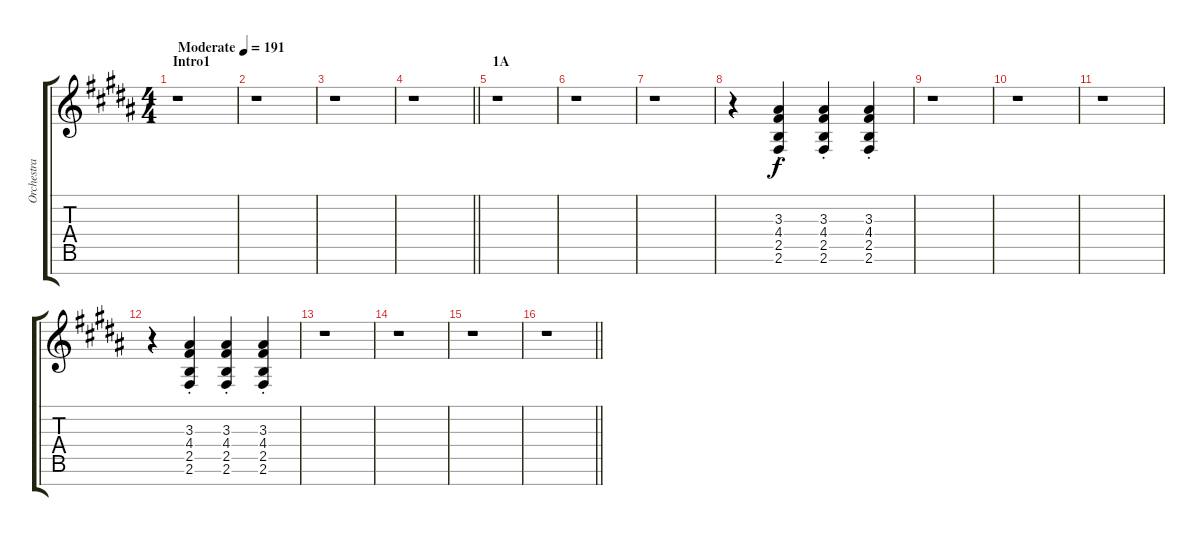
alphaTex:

\track ("Orchestra Hit" "Orchestra ") {instrument orchestrahit}
\staff {score tabs}
\tuning (E5 B4 G4 D4 A3 E3 B2) {hide}
\ts (4 4)
\section ("" "Intro1")
\tempo (191 "Moderate")
\clef g2
\ks b
r.1{dy f instrument orchestrahit} |
r.1 |
r.1 |
\barLineRight lightlight
r.1 |
\section ("" "1A")
r.1 |
r.1 |
r.1 |
r.4 (3.3{st} 4.4{st} 2.5{st} 2.6{st}).4 (3.3{st} 4.4{st} 2.5{st} 2.6{st}).4 (3.3{st} 4.4{st} 2.5{st} 2.6{st}).4 |
r.1 |
r.1 |
r.1 |
r.4 (3.3{st} 4.4{st} 2.5{st} 2.6{st}).4 (3.3{st} 4.4{st} 2.5{st} 2.6{st}).4 (3.3{st} 4.4{st} 2.5{st} 2.6{st}).4 |
r.1 |
r.1 |
r.1 |
\barLineRight lightlight
r.1
